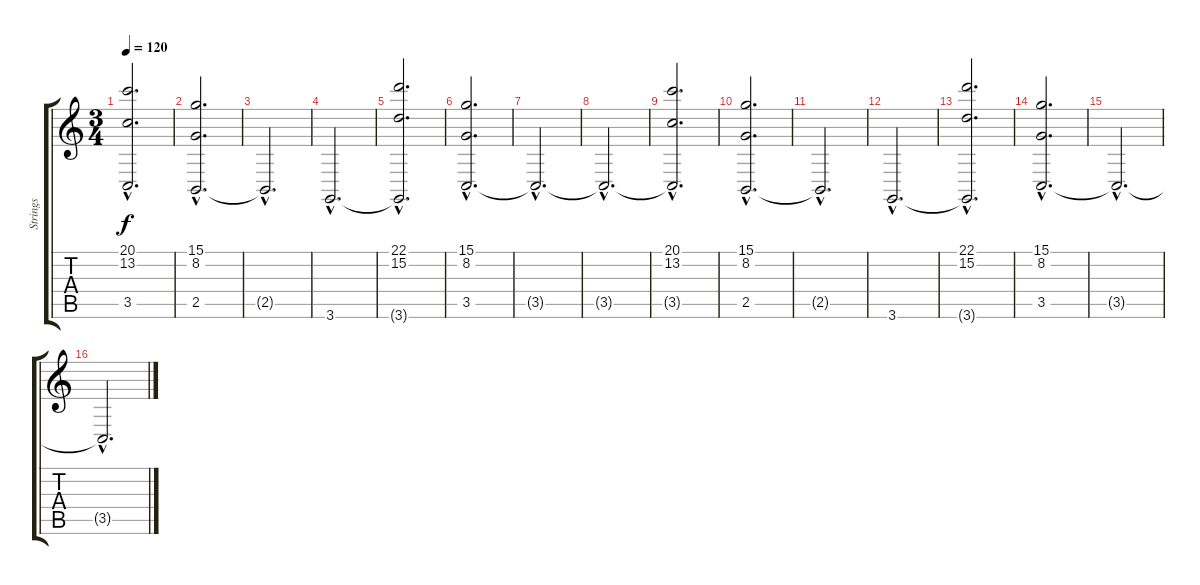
\track ("Strings" "Strings") {instrument stringensemble2}
\staff {score tabs}
\tuning (E4 B3 G3 D3 A2 E2) {hide}
\ts (3 4)
\tempo 120
\clef g2
\ks c
(20.1{hac} 13.2{hac} 3.5{hac t}).2{d dy f} |
(15.1{hac} 8.2{hac} 2.5{hac}).2{d} |
2.5{hac t}.2{d} |
3.6{hac}.2{d} |
(22.1{hac} 15.2{hac} 3.6{hac t}).2{d} |
(15.1{hac} 8.2{hac} 3.5{hac}).2{d} |
3.5{hac t}.2{d} |
3.5{hac t}.2{d} |
(20.1{hac} 13.2{hac} 3.5{hac t}).2{d} |
(15.1{hac} 8.2{hac} 2.5{hac}).2{d} |
2.5{hac t}.2{d} |
3.6{hac}.2{d} |
(22.1{hac} 15.2{hac} 3.6{hac t}).2{d} |
(15.1{hac} 8.2{hac} 3.5{hac}).2{d} |
3.5{hac t}.2{d} |
3.5{hac t}.2{d}
